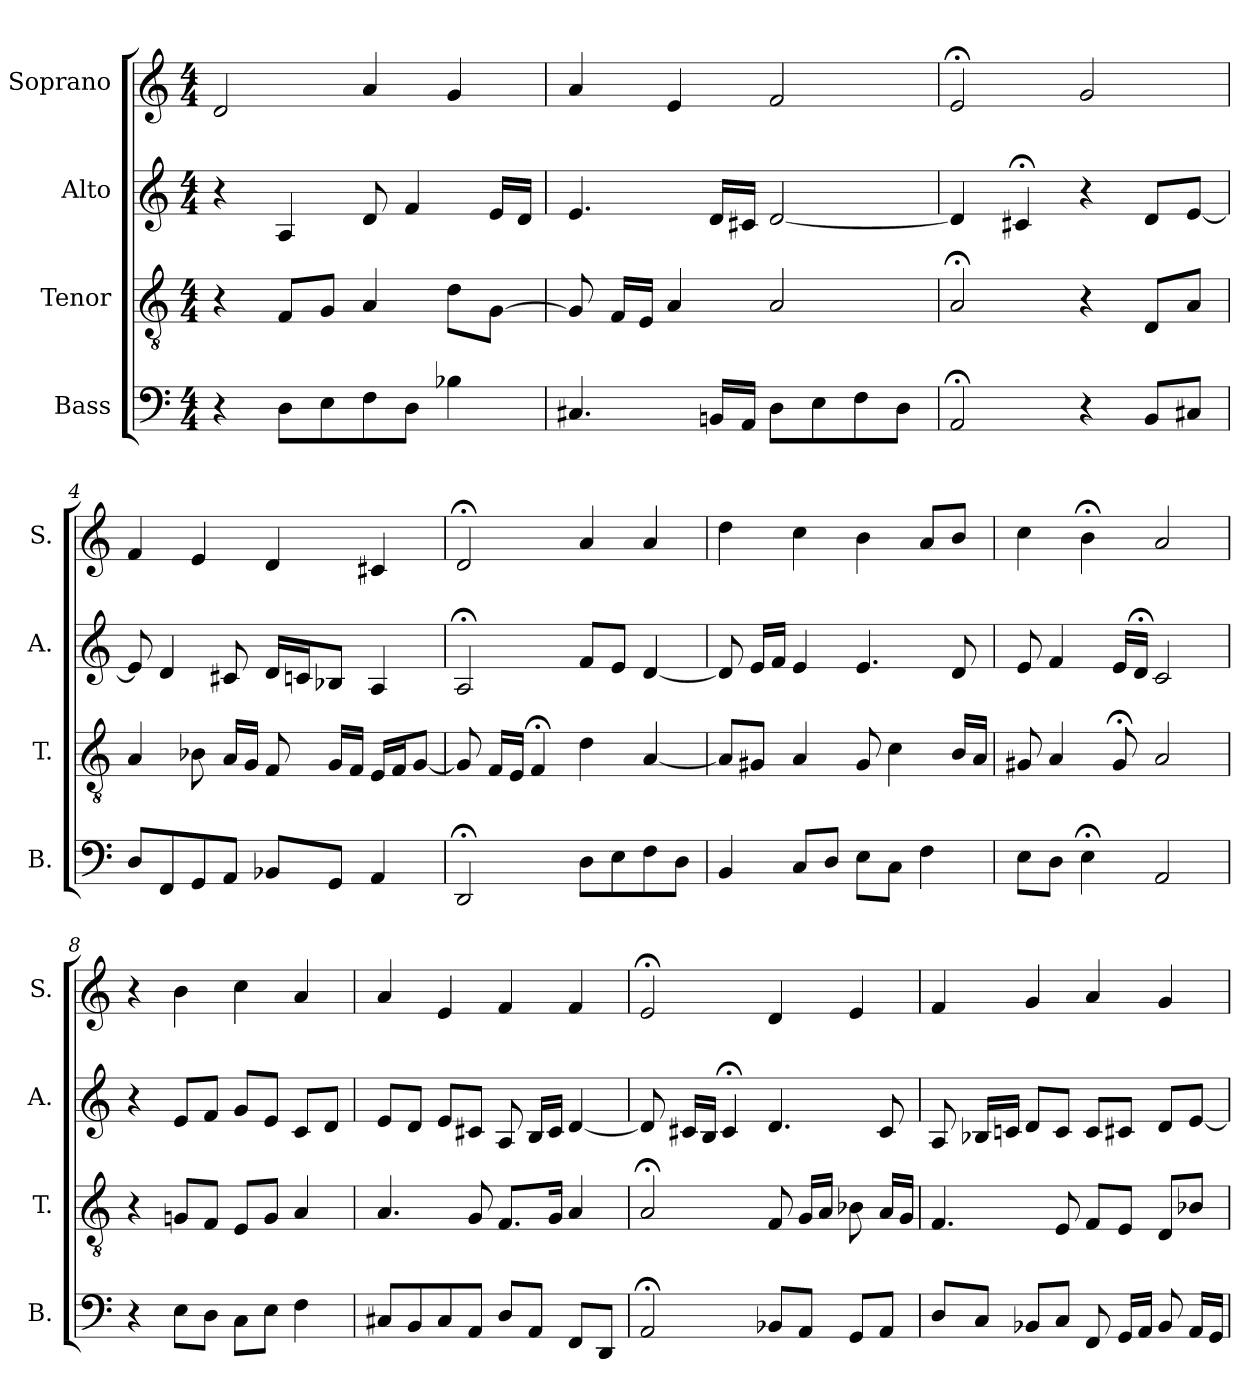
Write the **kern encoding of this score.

**kern	**kern	**kern	**kern
*part4	*part3	*part2	*part1
*staff4	*staff3	*staff2	*staff1
*I"Bass	*I"Tenor	*I"Alto	*I"Soprano
*I'B.	*I'T.	*I'A.	*I'S.
*clefF4	*clefGv2	*clefG2	*clefG2
*	*ITrd7c12	*	*
*k[]	*k[]	*k[]	*k[]
*C:	*C:	*C:	*C:
*M4/4	*M4/4	*M4/4	*M4/4
=1	=1	=1	=1
4r	4r	4r	2d/
8D\L	8FF/L	4A/	.
8E\	8GG/J	.	.
8F\	4AA/	8d/	4a/
8D\J	.	4f/	.
4B-X\	8D\L	.	4g/
.	[8GG\J	16e/LL	.
.	.	16d/JJ	.
=2	=2	=2	=2
4.C#X/	8GG/]	4.e/	4a/
.	16FF/LL	.	.
.	16EE/JJ	.	.
.	4AA/	.	4e/
16BBn/LL	.	16d/LL	.
16AA/JJ	.	16c#X/JJ	.
8D\L	2AA/	[2d/	2f/
8E\	.	.	.
8F\	.	.	.
8D\J	.	.	.
=3	=3	=3	=3
2AA;</	2AA;</	4d/]	2e;</
.	.	4c#X;</	.
4r	4r	4r	2g/
8BB/L	8DD/L	8d/L	.
8C#X/J	8AA/J	[8e/J	.
!!LO:LB:g=z
=4	=4	=4	=4
8D/L	4AA/	8e/]	4f/
8FF/	.	4d/	.
8GG/	8BB-X\	.	4e/
8AA/J	16AA/LL	8c#X/	.
.	16GG/JJ	.	.
8BB-X/L	8FF/	16d/LL	4d/
.	.	16cn/J	.
8GG/J	16GG/LL	8B-X/J	.
.	16FF/JJ	.	.
4AA/	16EE/LL	4A/	4c#X/
.	16FF/J	.	.
.	[8GG/J	.	.
=5	=5	=5	=5
2DD;</	8GG/]	2A;</	2d;</
.	16FF/LL	.	.
.	16EE/JJ	.	.
.	4FF;</	.	.
8D\L	4D\	8f/L	4a/
8E\	.	8e/J	.
8F\	[4AA/	[4d/	4a/
8D\J	.	.	.
=6	=6	=6	=6
4BB/	8AA/L]	8d/]	4dd\
.	8GG#X/J	16e/LL	.
.	.	16f/JJ	.
8C/L	4AA/	4e/	4cc\
8D/J	.	.	.
8E\L	8GG#/	4.e/	4b\
8C\J	4C\	.	.
4F\	.	.	8a/L
.	16BB/LL	8d/	8b/J
.	16AA/JJ	.	.
=7	=7	=7	=7
8E\L	8GG#X/	8e/	4cc\
8D\J	4AA/	4f/	.
4E;<\	.	.	4b;<\
.	8GG#;</	16e/LL	.
.	.	16d;</JJ	.
2AA/	2AA/	2c/	2a/
!!LO:PB:g=z
=8	=8	=8	=8
4r	4r	4r	4r
8E\L	8GGn/L	8e/L	4b\
8D\J	8FF/J	8f/J	.
8C\L	8EE/L	8g/L	4cc\
8E\J	8GG/J	8e/J	.
4F\	4AA/	8c/L	4a/
.	.	8d/J	.
=9	=9	=9	=9
8C#X/L	4.AA/	8e/L	4a/
8BB/	.	8d/J	.
8C#/	.	8e/L	4e/
8AA/J	8GG/	8c#X/J	.
8D/L	8.FF/L	8A/	4f/
8AA/J	.	16B/LL	.
.	16GG/Jk	16c#/JJ	.
8FF/L	4AA/	[4d/	4f/
8DD/J	.	.	.
=10	=10	=10	=10
2AA;</	2AA;</	8d/]	2e;</
.	.	16c#X/LL	.
.	.	16B/JJ	.
.	.	4c#;</	.
8BB-X/L	8FF/	4.d/	4d/
8AA/J	16GG/LL	.	.
.	16AA/JJ	.	.
8GG/L	8BB-X\	.	4e/
8AA/J	16AA/LL	8c#/	.
.	16GG/JJ	.	.
!!LO:LB:g=z
=11	=11	=11	=11
8D/L	4.FF/	8A/	4f/
8C/J	.	16B-X/LL	.
.	.	16cn/JJ	.
8BB-X/L	.	8d/L	4g/
8C/J	8EE/	8c/J	.
8FF/	8FF/L	8c/L	4a/
16GG/LL	8EE/J	8c#X/J	.
16AA/JJ	.	.	.
8BB-/	8DD/L	8d/L	4g/
16AA/LL	8BB-X/J	[8e/J	.
16GG/JJ	.	.	.
=	=	=	=
*-	*-	*-	*-
